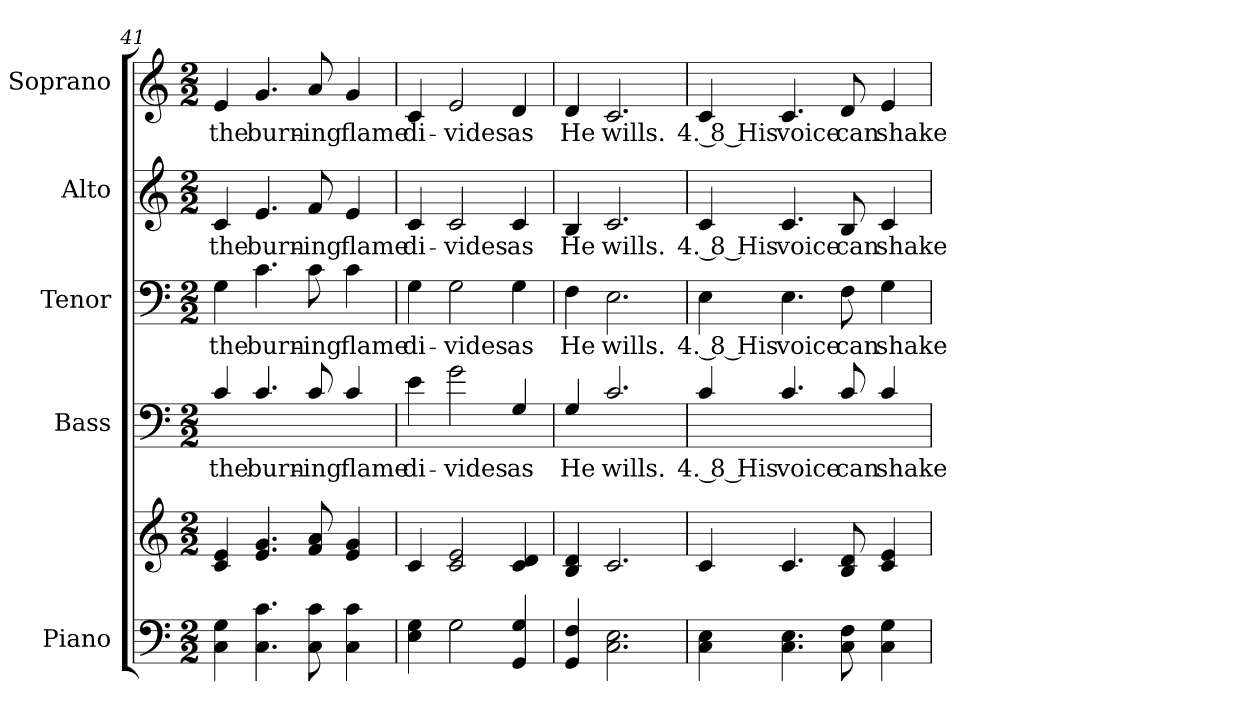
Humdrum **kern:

**kern	**kern	**kern	**text	**kern	**text	**kern	**text	**kern	**text
*part5	*part5	*part4	*part4	*part3	*part3	*part2	*part2	*part1	*part1
*staff6	*staff5	*staff4	*staff4	*staff3	*staff3	*staff2	*staff2	*staff1	*staff1
*I"Piano	*	*I"Bass	*	*I"Tenor	*	*I"Alto	*	*I"Soprano	*
*I'Pno.	*	*I'B.	*	*I'T.	*	*I'A.	*	*I'S.	*
*clefF4	*clefG2	*clefF4	*	*clefF4	*	*clefG2	*	*clefG2	*
*	*	*ITrd7c12	*	*	*	*	*	*	*
*k[]	*k[]	*k[]	*	*k[]	*	*k[]	*	*k[]	*
*C:	*C:	*C:	*	*C:	*	*C:	*	*C:	*
*M2/2	*M2/2	*M2/2	*	*M2/2	*	*M2/2	*	*M2/2	*
=41	=41	=41	=41	=41	=41	=41	=41	=41	=41
!	!	!	!LO:LY:b:color=#000000	!	!	!	!	!	!
!	!	!	!	!	!LO:LY:b:color=#000000	!	!	!	!
!	!	!	!	!	!	!	!LO:LY:b:color=#000000	!	!
!	!	!	!	!	!	!	!	!	!LO:LY:b:color=#000000
4Ci\ 4Gi	4ci/ 4ei	4Ci/	the	4Gi\	the	4ci/	the	4ei/	the
!	!	!	!LO:LY:b:color=#000000	!	!	!	!	!	!
!	!	!	!	!	!LO:LY:b:color=#000000	!	!	!	!
!	!	!	!	!	!	!	!LO:LY:b:color=#000000	!	!
!	!	!	!	!	!	!	!	!	!LO:LY:b:color=#000000
4.Ci\ 4.ci	4.ei/ 4.gi	4.Ci/	burn-	4.ci\	burn-	4.ei/	burn-	4.gi/	burn-
!	!	!	!LO:LY:b:color=#000000	!	!	!	!	!	!
!	!	!	!	!	!LO:LY:b:color=#000000	!	!	!	!
!	!	!	!	!	!	!	!LO:LY:b:color=#000000	!	!
!	!	!	!	!	!	!	!	!	!LO:LY:b:color=#000000
8Ci\ 8ci	8fi/ 8ai	8Ci/	-ing	8ci\	-ing	8fi/	-ing	8ai/	-ing
!	!	!	!LO:LY:b:color=#000000	!	!	!	!	!	!
!	!	!	!	!	!LO:LY:b:color=#000000	!	!	!	!
!	!	!	!	!	!	!	!LO:LY:b:color=#000000	!	!
!	!	!	!	!	!	!	!	!	!LO:LY:b:color=#000000
4Ci\ 4ci	4ei/ 4gi	4Ci/	flame	4ci\	flame	4ei/	flame	4gi/	flame
=42	=42	=42	=42	=42	=42	=42	=42	=42	=42
!	!	!	!LO:LY:b:color=#000000	!	!	!	!	!	!
!	!	!	!	!	!LO:LY:b:color=#000000	!	!	!	!
!	!	!	!	!	!	!	!LO:LY:b:color=#000000	!	!
!	!	!	!	!	!	!	!	!	!LO:LY:b:color=#000000
4Ei\ 4Gi	4ci/	4Ei\	di-	4Gi\	di-	4ci/	di-	4ci/	di-
!	!	!	!LO:LY:b:color=#000000	!	!	!	!	!	!
!	!	!	!	!	!LO:LY:b:color=#000000	!	!	!	!
!	!	!	!	!	!	!	!LO:LY:b:color=#000000	!	!
!	!	!	!	!	!	!	!	!	!LO:LY:b:color=#000000
2Gi\	2ci/ 2ei	2Gi\	-vides	2Gi\	-vides	2ci/	-vides	2ei/	-vides
!	!	!	!LO:LY:b:color=#000000	!	!	!	!	!	!
!	!	!	!	!	!LO:LY:b:color=#000000	!	!	!	!
!	!	!	!	!	!	!	!LO:LY:b:color=#000000	!	!
!	!	!	!	!	!	!	!	!	!LO:LY:b:color=#000000
4GGi/ 4Gi	4ci/ 4di	4GGi/	as	4Gi\	as	4ci/	as	4di/	as
!!LO:PB:g=z
=43	=43	=43	=43	=43	=43	=43	=43	=43	=43
!	!	!	!LO:LY:b:color=#000000	!	!	!	!	!	!
!	!	!	!	!	!LO:LY:b:color=#000000	!	!	!	!
!	!	!	!	!	!	!	!LO:LY:b:color=#000000	!	!
!	!	!	!	!	!	!	!	!	!LO:LY:b:color=#000000
4GGi/ 4Fi	4Bi/ 4di	4GGi/	He	4Fi\	He	4Bi/	He	4di/	He
!	!	!	!LO:LY:b:color=#000000	!	!	!	!	!	!
!	!	!	!	!	!LO:LY:b:color=#000000	!	!	!	!
!	!	!	!	!	!	!	!LO:LY:b:color=#000000	!	!
!	!	!	!	!	!	!	!	!	!LO:LY:b:color=#000000
2.Ci\ 2.Ei	2.ci/	2.Ci/	wills.	2.Ei\	wills.	2.ci/	wills.	2.ci/	wills.
=44	=44	=44	=44	=44	=44	=44	=44	=44	=44
!	!	!	!LO:LY:b:color=#000000	!	!	!	!	!	!
!	!	!	!	!	!LO:LY:b:color=#000000	!	!	!	!
!	!	!	!	!	!	!	!LO:LY:b:color=#000000	!	!
!	!	!	!	!	!	!	!	!	!LO:LY:b:color=#000000
4Ci\ 4Ei	4ci/	4Ci/	4. 8 His	4Ei\	4. 8 His	4ci/	4. 8 His	4ci/	4. 8 His
!	!	!	!LO:LY:b:color=#000000	!	!	!	!	!	!
!	!	!	!	!	!LO:LY:b:color=#000000	!	!	!	!
!	!	!	!	!	!	!	!LO:LY:b:color=#000000	!	!
!	!	!	!	!	!	!	!	!	!LO:LY:b:color=#000000
4.Ci\ 4.Ei	4.ci/	4.Ci/	voice	4.Ei\	voice	4.ci/	voice	4.ci/	voice
!	!	!	!LO:LY:b:color=#000000	!	!	!	!	!	!
!	!	!	!	!	!LO:LY:b:color=#000000	!	!	!	!
!	!	!	!	!	!	!	!LO:LY:b:color=#000000	!	!
!	!	!	!	!	!	!	!	!	!LO:LY:b:color=#000000
8Ci\ 8Fi	8Bi/ 8di	8Ci/	can	8Fi\	can	8Bi/	can	8di/	can
!	!	!	!LO:LY:b:color=#000000	!	!	!	!	!	!
!	!	!	!	!	!LO:LY:b:color=#000000	!	!	!	!
!	!	!	!	!	!	!	!LO:LY:b:color=#000000	!	!
!	!	!	!	!	!	!	!	!	!LO:LY:b:color=#000000
4Ci\ 4Gi	4ci/ 4ei	4Ci/	shake	4Gi\	shake	4ci/	shake	4ei/	shake
=	=	=	=	=	=	=	=	=	=
*-	*-	*-	*-	*-	*-	*-	*-	*-	*-
